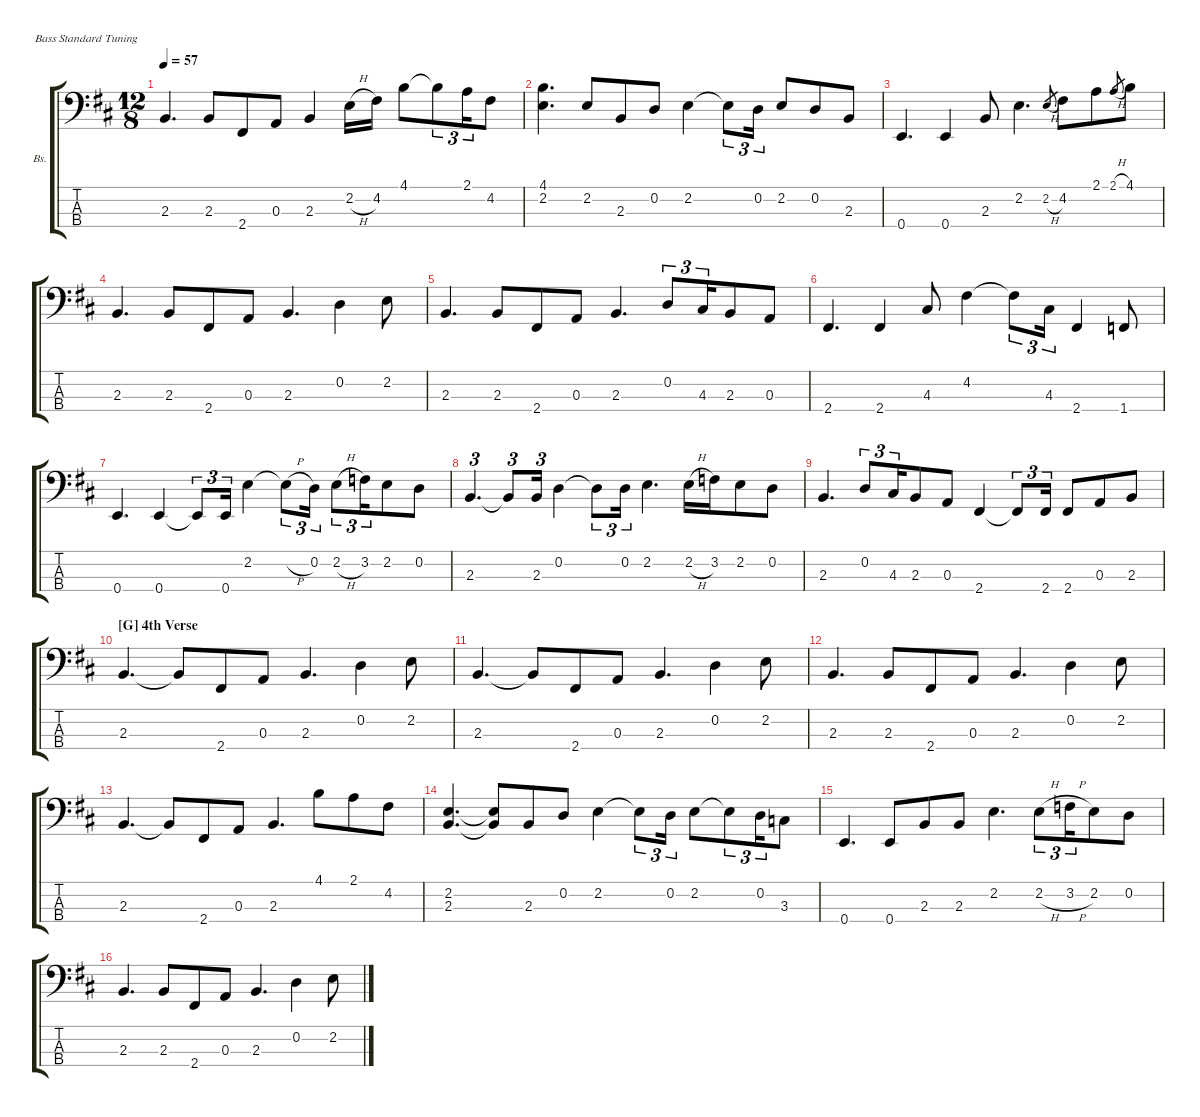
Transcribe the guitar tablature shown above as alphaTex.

\defaultSystemsLayout 4
\hideDynamics
\bracketExtendMode groupsimilarinstruments
\firstSystemTrackNameOrientation horizontal
\otherSystemsTrackNameOrientation horizontal
\track ("Bass" "Bs.") {instrument electricbassfinger}
\staff {score tabs}
\tuning (G2 D2 A1 E1)
\ts (12 8)
\tempo 57
\clef f4
\ks d
2.3.4{d dy p} 2.3.8 2.4.8 0.3.8 2.3.4 2.2{h}.16 4.2.16 4.1.8{beam merge} 4.1{t}.8{tu (3 2) beam merge} 2.1.16{tu (3 2) beam merge} 4.2.8 |
(2.2 4.1).4{d} 2.2.8 2.3.8 0.2.8 2.2.4 2.2{t}.8{tu (3 2)} 0.2.16{tu (3 2)} 2.2.8 0.2.8 2.3.8 |
0.4.4{d} 0.4.4 2.3.8 2.2.4{d} 2.2{h}.8{gr} 4.2.8 2.1.8 2.1{h}.8{gr} 4.1.8 |
2.3.4{d} 2.3.8 2.4.8 0.3.8 2.3.4{d} 0.2.4 2.2.8 |
2.3.4{d} 2.3.8 2.4.8 0.3.8 2.3.4{d} 0.2.8{tu (3 2)} 4.3.16{tu (3 2) beam merge} 2.3.8 0.3.8 |
2.4.4{d} 2.4.4 4.3.8 4.2.4 4.2{t}.8{tu (3 2)} 4.3.16{tu (3 2)} 2.4.4 1.4.8 |
0.4.4{d} 0.4.4 0.4{t}.8{tu (3 2)} 0.4.16{tu (3 2)} 2.2.4 2.2{h t}.8{tu (3 2)} 0.2.16{tu (3 2)} 2.2{h}.8{tu (3 2)} 3.2.16{tu (3 2) beam merge} 2.2.8 0.2.8 |
2.3.4{d tu (3 2)} 2.3{t}.8{tu (3 2)} 2.3.16{tu (3 2)} 0.2.4 0.2{t}.8{tu (3 2)} 0.2.16{tu (3 2)} 2.2.4{d} 2.2{h}.16 3.2.16 2.2.8 0.2.8 |
2.3.4{d} 0.2.8{tu (3 2)} 4.3.16{tu (3 2) beam merge} 2.3.8 0.3.8 2.4.4 2.4{t}.8{tu (3 2)} 2.4.16{tu (3 2)} 2.4.8 0.3.8 2.3.8 |
\section ("G" "4th Verse")
2.3.4{d} 2.3{t}.8 2.4.8 0.3.8 2.3.4{d} 0.2.4 2.2.8 |
2.3.4{d} 2.3{t}.8 2.4.8 0.3.8 2.3.4{d} 0.2.4 2.2.8 |
2.3.4{d} 2.3.8 2.4.8 0.3.8 2.3.4{d} 0.2.4 2.2.8 |
2.3.4{d} 2.3{t}.8 2.4.8 0.3.8 2.3.4{d} 4.1.8 2.1.8 4.2.8 |
(2.3 2.2).4{d} (2.2{t} 2.3{t}).8 2.3.8 0.2.8 2.2.4 2.2{t}.8{tu (3 2)} 0.2.16{tu (3 2)} 2.2.8{beam merge} 2.2{t}.8{tu (3 2) beam merge} 0.2.16{tu (3 2) beam merge} 3.3.8 |
0.4.4{d} 0.4.8 2.3.8 2.3.8 2.2.4{d} 2.2{h}.8{tu (3 2)} 3.2{h}.16{tu (3 2) beam merge} 2.2.8 0.2.8 |
2.3.4{d} 2.3.8 2.4.8 0.3.8 2.3.4{d} 0.2.4 2.2.8
